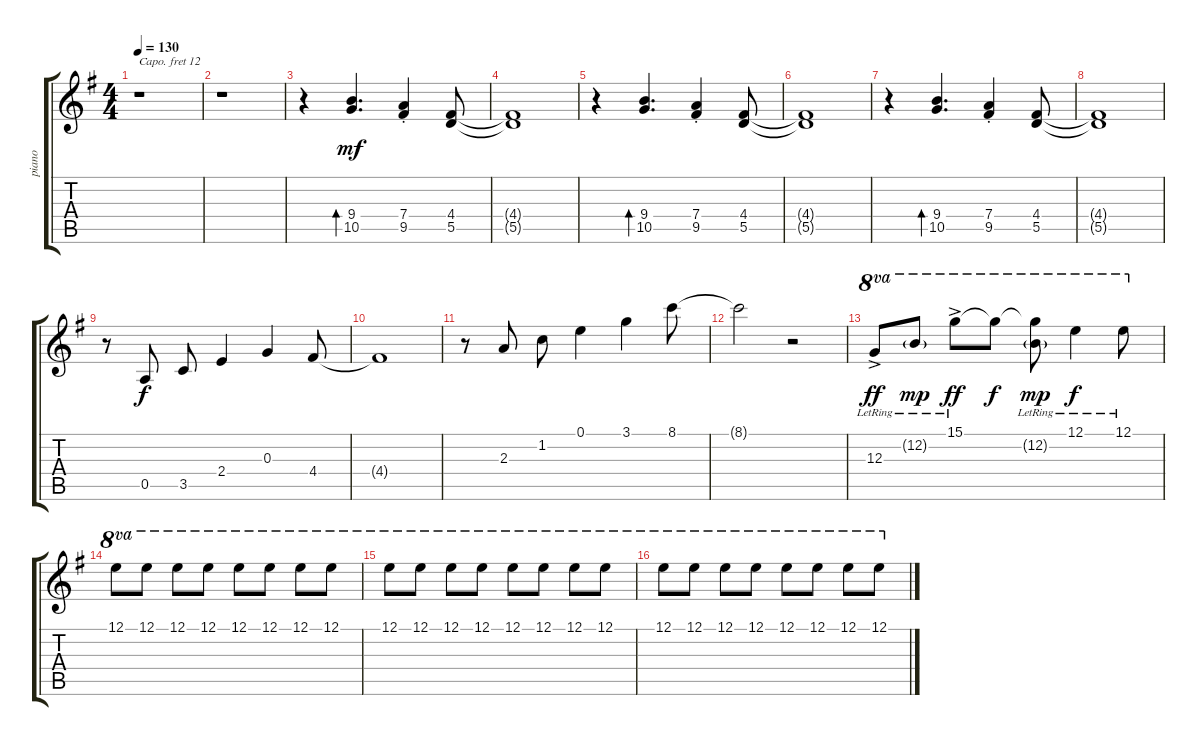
\track ("piano" "piano") {instrument electricpiano1}
\staff {score tabs}
\capo 12
\tuning (E4 B3 G3 D3 A2 E2) {hide}
\ts (4 4)
\tempo 130
\clef g2
\ks g
r.1{dy mp} |
r.1 |
r.4 (9.4 10.5).4{d bd 30 dy mf} (7.4{st} 9.5{st}).4 (4.4 5.5).8 |
(4.4{t} 5.5{t}).1 |
r.4 (9.4 10.5).4{d bd 30} (7.4{st} 9.5{st}).4 (4.4 5.5).8 |
(4.4{t} 5.5{t}).1 |
r.4 (9.4 10.5).4{d bd 30} (7.4{st} 9.5{st}).4 (4.4 5.5).8 |
(4.4{t} 5.5{t}).1 |
r.8 0.5.8{dy f} 3.5.8 2.4.4 0.3.4 4.4.8 |
4.4{t}.1 |
r.8 2.3.8 1.2.8 0.1.4 3.1.4 8.1.8 |
8.1{t}.2 r.2 |
12.3{ac lr}.8{ot 8va dy ff} 12.2{g lr}.8{ot 8va dy mp} 15.1{ac lr}.8{ot 8va dy ff} 15.1{t}.8{ot 8va dy f} (15.1{t} 12.2{g lr}).8{ot 8va dy mp} 12.1{lr}.4{ot 8va dy f} 12.1{lr}.8{ot 8va} |
12.1.8{ot 8va} 12.1.8{ot 8va} 12.1.8{ot 8va} 12.1.8{ot 8va} 12.1.8{ot 8va} 12.1.8{ot 8va} 12.1.8{ot 8va} 12.1.8{ot 8va} |
12.1.8{ot 8va} 12.1.8{ot 8va} 12.1.8{ot 8va} 12.1.8{ot 8va} 12.1.8{ot 8va} 12.1.8{ot 8va} 12.1.8{ot 8va} 12.1.8{ot 8va} |
12.1.8{ot 8va} 12.1.8{ot 8va} 12.1.8{ot 8va} 12.1.8{ot 8va} 12.1.8{ot 8va} 12.1.8{ot 8va} 12.1.8{ot 8va} 12.1.8{ot 8va}
